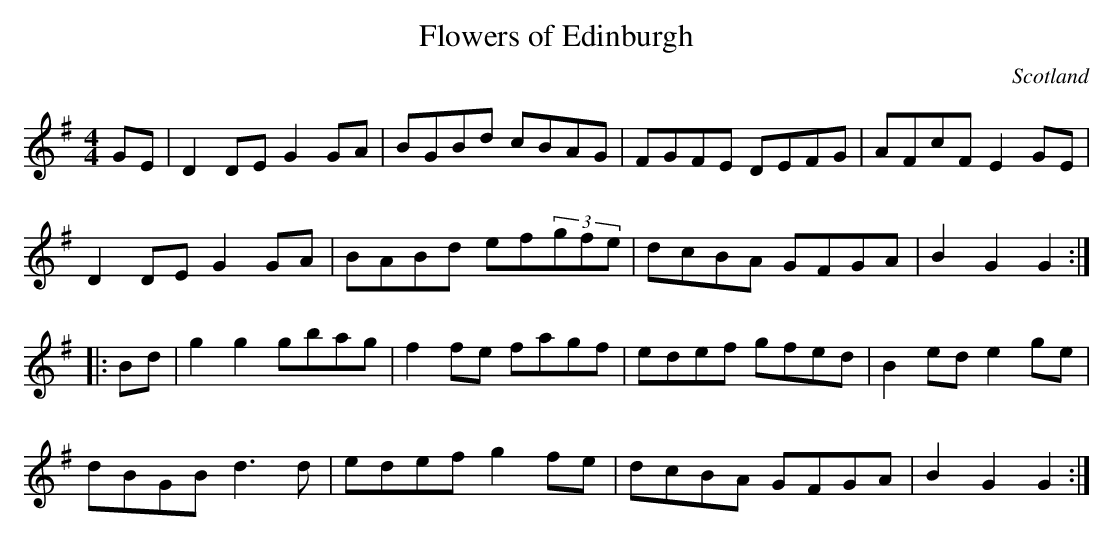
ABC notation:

X:1
T:Flowers of Edinburgh
M:4/4
O:Scotland
K:G
GE|\
D2DE G2GA | BGBd cBAG    | FGFE DEFG | AFcF E2GE |
D2DE G2GA | BABd ef(3gfe | dcBA GFGA | B2G2 G2::
Bd|\
g2g2 gbag | f2fe fagf | edef gfed | B2ed e2ge |
dBGB d3d  | edef g2fe | dcBA GFGA | B2G2 G2:|
